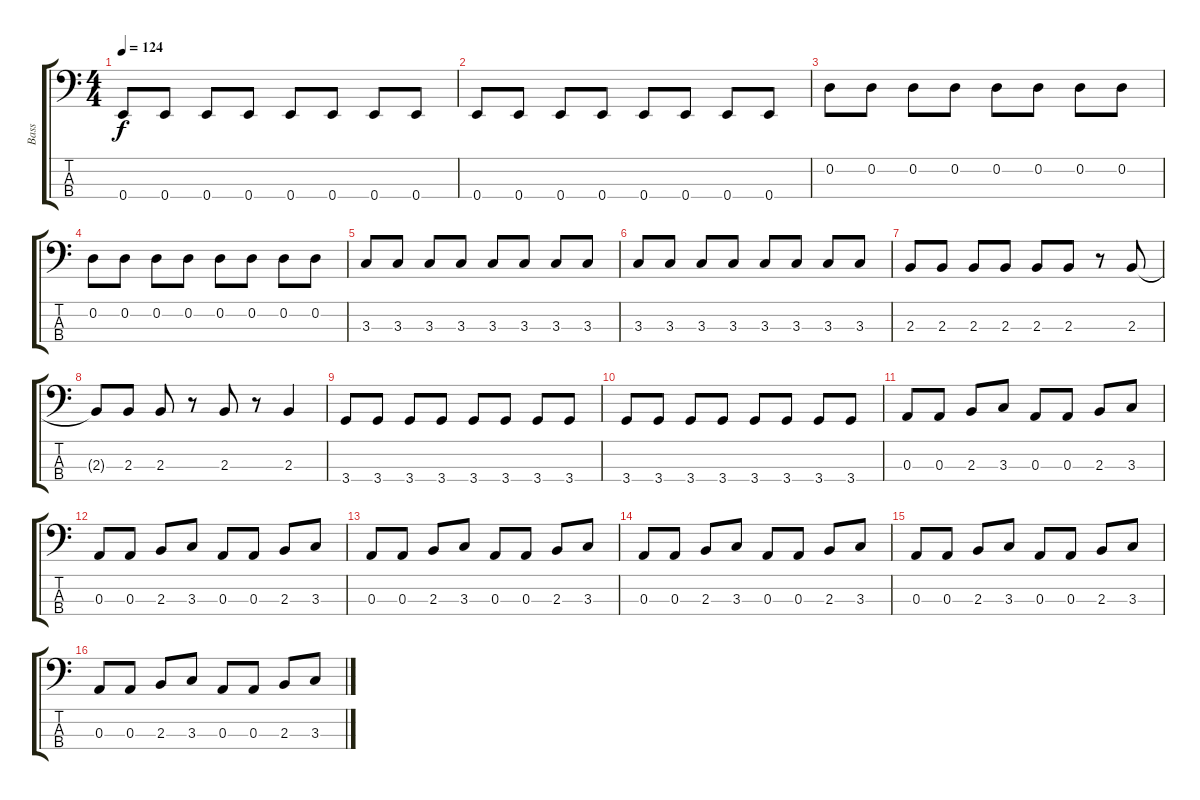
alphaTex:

\track ("Bass" "Bass") {instrument electricbasspick}
\staff {score tabs}
\tuning (G2 D2 A1 E1) {hide}
\ts (4 4)
\tempo 124
\clef f4
\ks c
0.4.8{dy f} 0.4.8 0.4.8 0.4.8 0.4.8 0.4.8 0.4.8 0.4.8 |
0.4.8 0.4.8 0.4.8 0.4.8 0.4.8 0.4.8 0.4.8 0.4.8 |
0.2.8 0.2.8 0.2.8 0.2.8 0.2.8 0.2.8 0.2.8 0.2.8 |
0.2.8 0.2.8 0.2.8 0.2.8 0.2.8 0.2.8 0.2.8 0.2.8 |
3.3.8 3.3.8 3.3.8 3.3.8 3.3.8 3.3.8 3.3.8 3.3.8 |
3.3.8 3.3.8 3.3.8 3.3.8 3.3.8 3.3.8 3.3.8 3.3.8 |
2.3.8 2.3.8 2.3.8 2.3.8 2.3.8 2.3.8 r.8 2.3.8 |
2.3{t}.8 2.3.8 2.3.8 r.8 2.3.8 r.8 2.3.4 |
3.4.8 3.4.8 3.4.8 3.4.8 3.4.8 3.4.8 3.4.8 3.4.8 |
3.4.8 3.4.8 3.4.8 3.4.8 3.4.8 3.4.8 3.4.8 3.4.8 |
0.3.8 0.3.8 2.3.8 3.3.8 0.3.8 0.3.8 2.3.8 3.3.8 |
0.3.8 0.3.8 2.3.8 3.3.8 0.3.8 0.3.8 2.3.8 3.3.8 |
0.3.8 0.3.8 2.3.8 3.3.8 0.3.8 0.3.8 2.3.8 3.3.8 |
0.3.8 0.3.8 2.3.8 3.3.8 0.3.8 0.3.8 2.3.8 3.3.8 |
0.3.8 0.3.8 2.3.8 3.3.8 0.3.8 0.3.8 2.3.8 3.3.8 |
0.3.8 0.3.8 2.3.8 3.3.8 0.3.8 0.3.8 2.3.8 3.3.8
